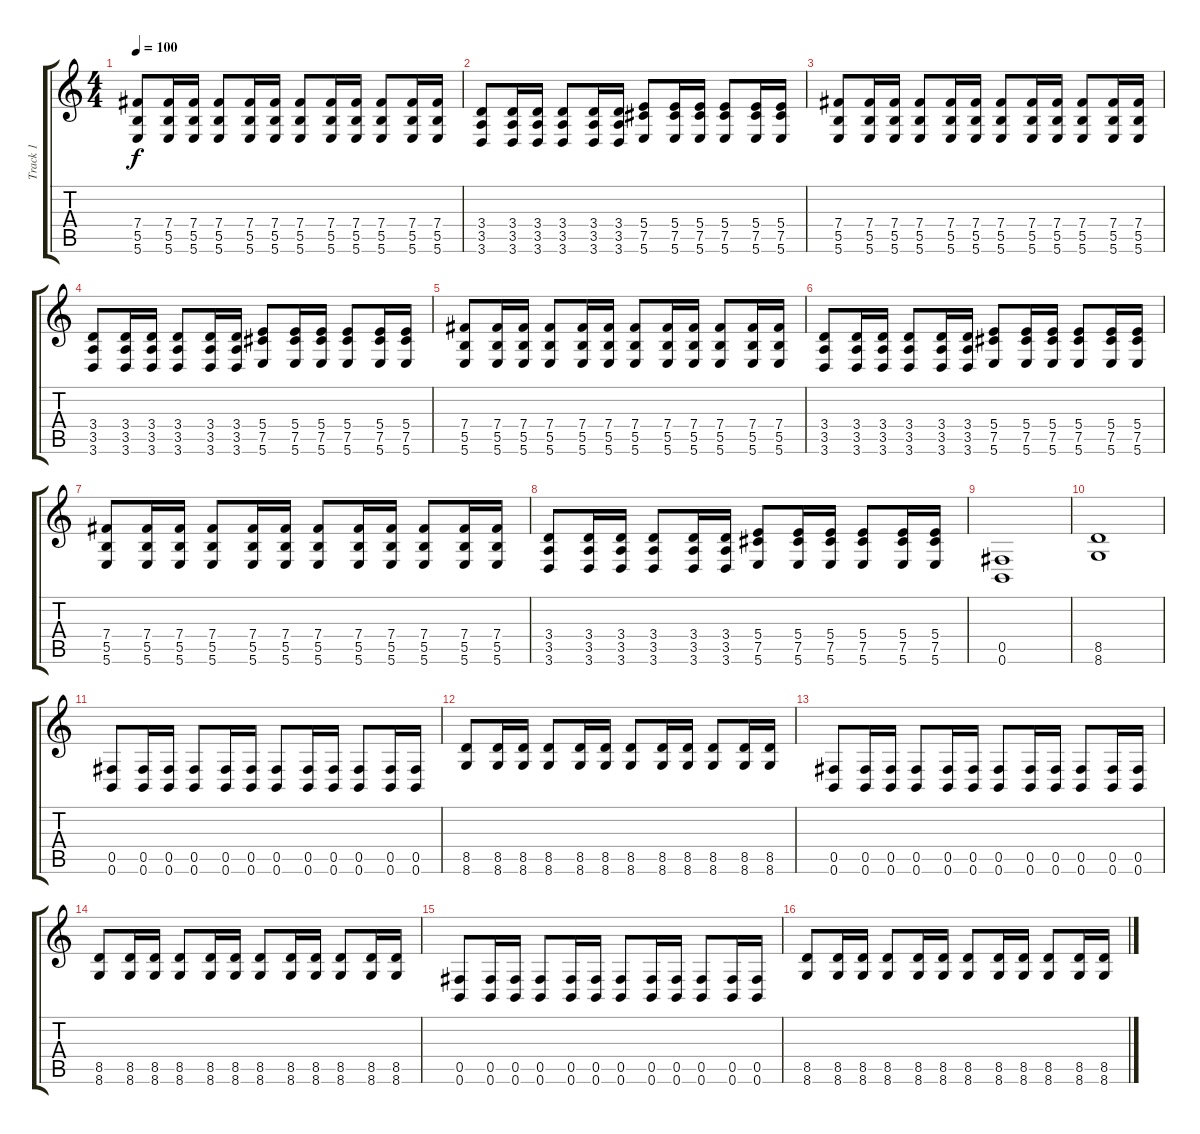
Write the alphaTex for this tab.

\track ("Track 1" "Track 1") {instrument distortionguitar}
\staff {score tabs}
\tuning (Db4 Ab3 E3 B2 Gb2 B1) {hide}
\ts (4 4)
\tempo 100
\clef g2
\ks c
(7.4 5.5 5.6).8{dy f} (7.4 5.5 5.6).16 (7.4 5.5 5.6).16 (7.4 5.5 5.6).8 (7.4 5.5 5.6).16 (7.4 5.5 5.6).16 (7.4 5.5 5.6).8 (7.4 5.5 5.6).16 (7.4 5.5 5.6).16 (7.4 5.5 5.6).8 (7.4 5.5 5.6).16 (7.4 5.5 5.6).16 |
(3.4 3.5 3.6).8 (3.4 3.5 3.6).16 (3.4 3.5 3.6).16 (3.4 3.5 3.6).8 (3.4 3.5 3.6).16 (3.4 3.5 3.6).16 (5.4 7.5 5.6).8 (5.4 7.5 5.6).16 (5.4 7.5 5.6).16 (5.4 7.5 5.6).8 (5.4 7.5 5.6).16 (5.4 7.5 5.6).16 |
(7.4 5.5 5.6).8 (7.4 5.5 5.6).16 (7.4 5.5 5.6).16 (7.4 5.5 5.6).8 (7.4 5.5 5.6).16 (7.4 5.5 5.6).16 (7.4 5.5 5.6).8 (7.4 5.5 5.6).16 (7.4 5.5 5.6).16 (7.4 5.5 5.6).8 (7.4 5.5 5.6).16 (7.4 5.5 5.6).16 |
(3.4 3.5 3.6).8 (3.4 3.5 3.6).16 (3.4 3.5 3.6).16 (3.4 3.5 3.6).8 (3.4 3.5 3.6).16 (3.4 3.5 3.6).16 (5.4 7.5 5.6).8 (5.4 7.5 5.6).16 (5.4 7.5 5.6).16 (5.4 7.5 5.6).8 (5.4 7.5 5.6).16 (5.4 7.5 5.6).16 |
(7.4 5.5 5.6).8 (7.4 5.5 5.6).16 (7.4 5.5 5.6).16 (7.4 5.5 5.6).8 (7.4 5.5 5.6).16 (7.4 5.5 5.6).16 (7.4 5.5 5.6).8 (7.4 5.5 5.6).16 (7.4 5.5 5.6).16 (7.4 5.5 5.6).8 (7.4 5.5 5.6).16 (7.4 5.5 5.6).16 |
(3.4 3.5 3.6).8 (3.4 3.5 3.6).16 (3.4 3.5 3.6).16 (3.4 3.5 3.6).8 (3.4 3.5 3.6).16 (3.4 3.5 3.6).16 (5.4 7.5 5.6).8 (5.4 7.5 5.6).16 (5.4 7.5 5.6).16 (5.4 7.5 5.6).8 (5.4 7.5 5.6).16 (5.4 7.5 5.6).16 |
(7.4 5.5 5.6).8 (7.4 5.5 5.6).16 (7.4 5.5 5.6).16 (7.4 5.5 5.6).8 (7.4 5.5 5.6).16 (7.4 5.5 5.6).16 (7.4 5.5 5.6).8 (7.4 5.5 5.6).16 (7.4 5.5 5.6).16 (7.4 5.5 5.6).8 (7.4 5.5 5.6).16 (7.4 5.5 5.6).16 |
(3.4 3.5 3.6).8 (3.4 3.5 3.6).16 (3.4 3.5 3.6).16 (3.4 3.5 3.6).8 (3.4 3.5 3.6).16 (3.4 3.5 3.6).16 (5.4 7.5 5.6).8 (5.4 7.5 5.6).16 (5.4 7.5 5.6).16 (5.4 7.5 5.6).8 (5.4 7.5 5.6).16 (5.4 7.5 5.6).16 |
(0.5 0.6).1 |
(8.5 8.6).1 |
(0.5 0.6).8 (0.5 0.6).16 (0.5 0.6).16 (0.5 0.6).8 (0.5 0.6).16 (0.5 0.6).16 (0.5 0.6).8 (0.5 0.6).16 (0.5 0.6).16 (0.5 0.6).8 (0.5 0.6).16 (0.5 0.6).16 |
(8.5 8.6).8 (8.5 8.6).16 (8.5 8.6).16 (8.5 8.6).8 (8.5 8.6).16 (8.5 8.6).16 (8.5 8.6).8 (8.5 8.6).16 (8.5 8.6).16 (8.5 8.6).8 (8.5 8.6).16 (8.5 8.6).16 |
(0.5 0.6).8 (0.5 0.6).16 (0.5 0.6).16 (0.5 0.6).8 (0.5 0.6).16 (0.5 0.6).16 (0.5 0.6).8 (0.5 0.6).16 (0.5 0.6).16 (0.5 0.6).8 (0.5 0.6).16 (0.5 0.6).16 |
(8.5 8.6).8 (8.5 8.6).16 (8.5 8.6).16 (8.5 8.6).8 (8.5 8.6).16 (8.5 8.6).16 (8.5 8.6).8 (8.5 8.6).16 (8.5 8.6).16 (8.5 8.6).8 (8.5 8.6).16 (8.5 8.6).16 |
(0.5 0.6).8 (0.5 0.6).16 (0.5 0.6).16 (0.5 0.6).8 (0.5 0.6).16 (0.5 0.6).16 (0.5 0.6).8 (0.5 0.6).16 (0.5 0.6).16 (0.5 0.6).8 (0.5 0.6).16 (0.5 0.6).16 |
(8.5 8.6).8 (8.5 8.6).16 (8.5 8.6).16 (8.5 8.6).8 (8.5 8.6).16 (8.5 8.6).16 (8.5 8.6).8 (8.5 8.6).16 (8.5 8.6).16 (8.5 8.6).8 (8.5 8.6).16 (8.5 8.6).16
